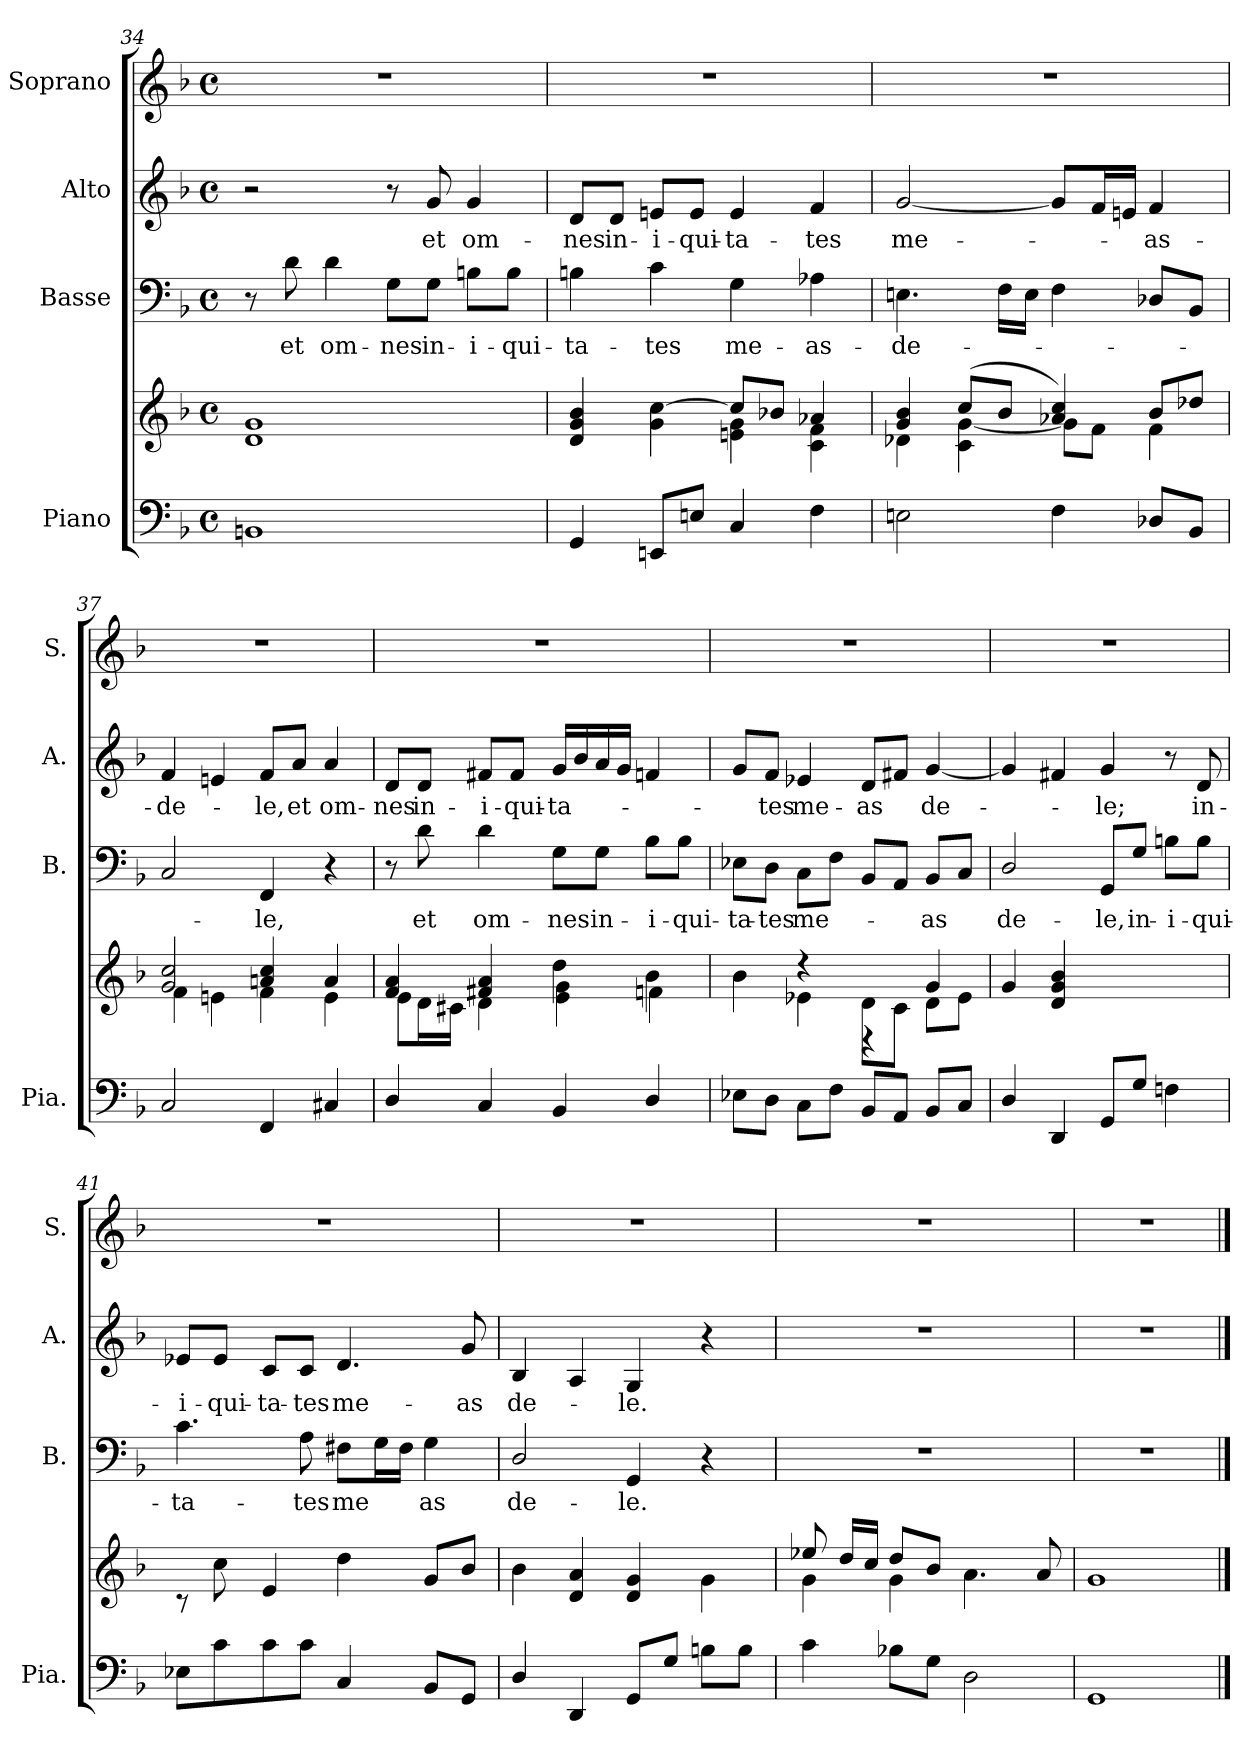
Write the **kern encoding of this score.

**kern	**kern	**kern	**text	**kern	**text	**kern
*part4	*part4	*part3	*part3	*part2	*part2	*part1
*staff5	*staff4	*staff3	*staff3	*staff2	*staff2	*staff1
*I"Piano	*	*I"Basse	*	*I"Alto	*	*I"Soprano
*I'Pia.	*	*I'B.	*	*I'A.	*	*I'S.
*clefF4	*clefG2	*clefF4	*	*clefG2	*	*clefG2
*k[b-]	*k[b-]	*k[b-]	*	*k[b-]	*	*k[b-]
*M4/4	*M4/4	*M4/4	*	*M4/4	*	*M4/4
*met(c)	*met(c)	*met(c)	*	*met(c)	*	*met(c)
=34	=34	=34	=34	=34	=34	=34
1BBn	1d 1g	8r	.	2r	.	1r
!	!	!	!LO:LY:b	!	!	!
.	.	8d\	et	.	.	.
!	!	!	!LO:LY:b	!	!	!
.	.	4d\	om-	.	.	.
!	!	!	!LO:LY:b	!	!	!
.	.	8G\L	-nes	8r	.	.
!	!	!	!LO:LY:b	!	!LO:LY:b	!
.	.	8G\J	in-	8g/	et	.
!	!	!	!LO:LY:b	!	!LO:LY:b	!
.	.	8Bn\L	-i-	4g/	om-	.
!	!	!	!LO:LY:b	!	!	!
.	.	8B\J	-qui-	.	.	.
=35	=35	=35	=35	=35	=35	=35
*	*^	*	*	*	*	*
!	!	!	!	!LO:LY:b	!	!LO:LY:b	!
4GG/	4d/ 4g/ 4b-/	2ryy	4Bn\	-ta-	8d/L	-nes	1r
!	!	!	!	!	!	!LO:LY:b	!
.	.	.	.	.	8d/J	in-	.
!	!	!	!	!LO:LY:b	!	!LO:LY:b	!
8EEn/L	4g\ [4cc\	.	4c\	-tes	8en/L	-i-	.
!	!	!	!	!	!	!LO:LY:b	!
8En/J	.	.	.	.	8e/J	-qui-	.
!	!	!	!	!LO:LY:b	!	!LO:LY:b	!
4C/	8cc/L]	4en\ 4g\	4G\	me-	4e/	-ta-	.
.	8b-X/J	.	.	.	.	.	.
!	!	!	!	!LO:LY:b	!	!LO:LY:b	!
4F\	4a-X/	4c\ 4f\	4A-X\	-as-	4f/	-tes	.
=36	=36	=36	=36	=36	=36	=36	=36
!	!	!	!	!LO:LY:b	!	!LO:LY:b	!
2En\	4g/ 4b-/	4d-X\	4.En\	-de-	[2g/	me-	1r
.	(>8cc/L	4c\ [4g\	.	.	.	.	.
.	8b-/J	.	16F\LL	.	.	.	.
.	.	.	16E\JJ	.	.	.	.
4F\	4a-X/ 4cc/)	8g\L]	4F\	.	8g/L]	.	.
.	.	8f\J	.	.	16f/L	.	.
.	.	.	.	.	16en/JJ	.	.
!	!	!	!	!	!	!LO:LY:b	!
8D-X/L	8b-/L	4f\	8D-X/L	.	4f/	-as-	.
8BB-/J	8dd-X/J	.	8BB-/J	.	.	.	.
!!LO:PB:g=z
=37	=37	=37	=37	=37	=37	=37	=37
!	!	!	!	!	!	!LO:LY:b	!
2C/	2g/ 2cc/	4f\	2C/	.	4f/	-de-	1r
.	.	4en\	.	.	4en/	.	.
!	!	!	!	!LO:LY:b	!	!LO:LY:b	!
4FF/	4an/ 4cc/	4f\	4FF/	-le,	8f/L	-le,	.
!	!	!	!	!	!	!LO:LY:b	!
.	.	.	.	.	8a/J	et	.
!	!	!	!	!	!	!LO:LY:b	!
4C#X/	4a/	4e\	4r	.	4a/	om-	.
=38	=38	=38	=38	=38	=38	=38	=38
!	!	!	!	!	!	!LO:LY:b	!
4D/	4f/ 4a/	8e\L	8r	.	8d/L	-nes	1r
!	!	!	!	!LO:LY:b	!	!LO:LY:b	!
.	.	16d\L	8d\	et	8d/J	in-	.
.	.	16c#X\JJ	.	.	.	.	.
!	!	!	!	!LO:LY:b	!	!LO:LY:b	!
4C/	4f#X/ 4a/	4d\	4d\	om-	8f#X/L	-i-	.
!	!	!	!	!	!	!LO:LY:b	!
.	.	.	.	.	8f#/J	-qui-	.
!	!	!	!	!LO:LY:b	!	!LO:LY:b	!
4BB-/	4dd\	4e\ 4g\	8G\L	-nes	16g/LL	-ta-	.
.	.	.	.	.	16b-/	.	.
!	!	!	!	!LO:LY:b	!	!	!
.	.	.	8G\J	in-	16a/	.	.
.	.	.	.	.	16g/JJ	.	.
!	!	!	!	!LO:LY:b	!	!	!
4D/	4b-\	4fn\	8B-\L	-i-	4fn/	.	.
!	!	!	!	!LO:LY:b	!	!	!
.	.	.	8B-\J	-qui-	.	.	.
=39	=39	=39	=39	=39	=39	=39	=39
!	!	!	!	!LO:LY:b	!	!	!
8E-X\L	4b-\	4ryy	8E-X\L	-ta--	8g/L	.	1r
!	!	!	!	!LO:LY:b	!	!LO:LY:b	!
8D\J	.	.	8D\J	-tes	8f/J	-tes	.
!	!	!	!	!LO:LY:b	!	!LO:LY:b	!
8C\L	4r	4e-X\	8C\L	me--	4e-X/	me-	.
8F\J	.	.	8F\J	.	.	.	.
!	!	!	!	!	!	!LO:LY:b	!
8BB-/L	8d\L	4r	8BB-/L	.	8d/L	-as	.
8AA/J	8c\J	.	8AA/J	.	8f#X/J	.	.
!	!	!	!	!LO:LY:b	!	!LO:LY:b	!
8BB-/L	4g/	8d\L	8BB-/L	-as	[4g/	de-	.
8C/J	.	8e-\J	8C/J	.	.	.	.
=40	=40	=40	=40	=40	=40	=40	=40
!	!	!	!	!LO:LY:b	!	!	!
*	*v	*v	*	*	*	*	*
4D/	4g/	2D/	de-	4g/]	.	1r
4DD/	4d/ 4g/ 4b-/	.	.	4f#X/	.	.
!	!	!	!LO:LY:b	!	!LO:LY:b	!
8GG/L	2ryy	8GG/L	-le,	4g/	-le;	.
!	!	!	!LO:LY:b	!	!	!
8G/J	.	8G/J	in-	.	.	.
!	!	!	!LO:LY:b	!	!	!
4Fn\	.	8Bn\L	-i-	8r	.	.
!	!	!	!LO:LY:b	!	!LO:LY:b	!
.	.	8B\J	-qui-	8d/	in-	.
!!LO:LB:g=z
=41	=41	=41	=41	=41	=41	=41
!	!	!	!LO:LY:b	!	!LO:LY:b	!
8E-X\L	8rc	4.c\	-ta-	8e-X/L	-i-	1r
!	!	!	!	!	!LO:LY:b	!
8c\	8cc\	.	.	8e-/J	-qui-	.
!	!	!	!	!	!LO:LY:b	!
8c\	4e/	.	.	8c/L	-ta-	.
!	!	!	!LO:LY:b	!	!LO:LY:b	!
8c\J	.	8A\	-tes	8c/J	-tes	.
!	!	!	!LO:LY:b	!	!LO:LY:b	!
4C/	4dd\	8F#X\L	me	4.d/	me-	.
.	.	16G\L	.	.	.	.
.	.	16F#\JJ	.	.	.	.
!	!	!	!LO:LY:b	!	!	!
8BB-/L	8g/L	4G\	as	.	.	.
!	!	!	!	!	!LO:LY:b	!
8GG/J	8b-/J	.	.	8g/	-as	.
=42	=42	=42	=42	=42	=42	=42
!	!	!	!LO:LY:b	!	!LO:LY:b	!
4D/	4b-\	2D/	de-	4B-/	de-	1r
4DD/	4d/ 4a/	.	.	4A/	.	.
!	!	!	!LO:LY:b	!	!LO:LY:b	!
8GG/L	4d/ 4g/	4GG/	-le.	4G/	-le.	.
8G/J	.	.	.	.	.	.
8Bn\L	4g\	4r	.	4r	.	.
8B\J	.	.	.	.	.	.
=43	=43	=43	=43	=43	=43	=43
*	*^	*	*	*	*	*
4c\	8ee-X/	4g\	1rF	.	1rdd	.	1r
.	16dd/LL	.	.	.	.	.	.
.	16cc/JJ	.	.	.	.	.	.
8B-X\L	8dd/L	4g\	.	.	.	.	.
8G\J	8b-/J	.	.	.	.	.	.
2D\	4.a\	2ryy	.	.	.	.	.
.	8a/	.	.	.	.	.	.
*	*v	*v	*	*	*	*	*
=44	=44	=44	=44	=44	=44	=44
1GG	1g	1rF	.	1rdd	.	1r
==	==	==	==	==	==	==
*-	*-	*-	*-	*-	*-	*-
